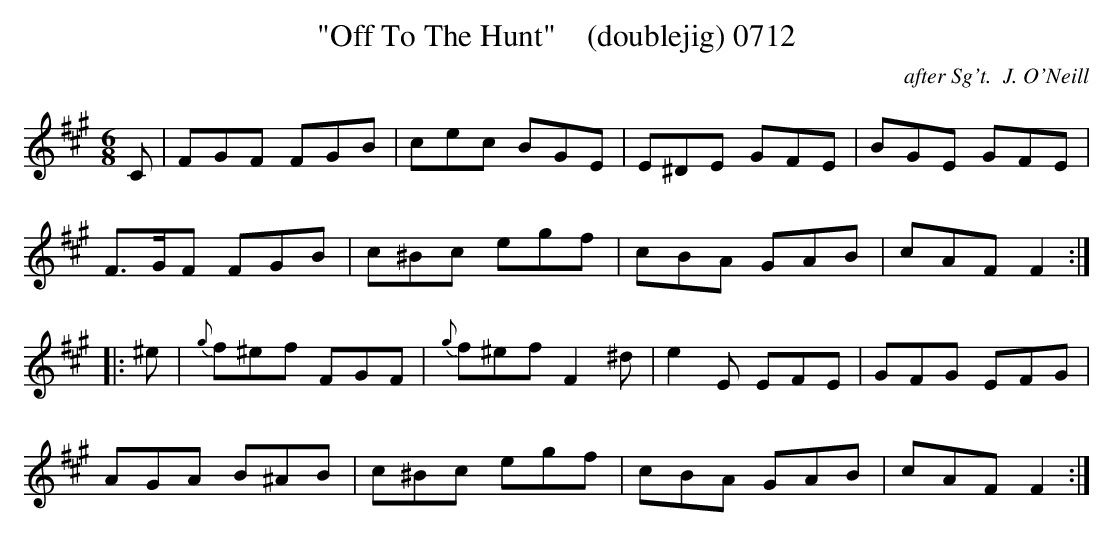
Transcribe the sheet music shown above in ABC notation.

X:1
T:"Off To The Hunt"    (doublejig) 0712
C:after Sg't.  J. O'Neill
BRENNAN June 2003 (HTTP://WWW.SOSYOURMOM.COM)fx
M:6/8
L:1/8
K:A
C|FGF FGB|cec BGE|E^DE GFE|BGE GFE|
F3/2G/2F FGB|c^Bc egf|cBA GAB|cAF F2:|
|:^e|{g}f^ef FGF|{g}f^ef F2^d|e2E EFE|GFG EFG|
AGA B^AB|c^Bc egf|cBA GAB|cAF F2:|
